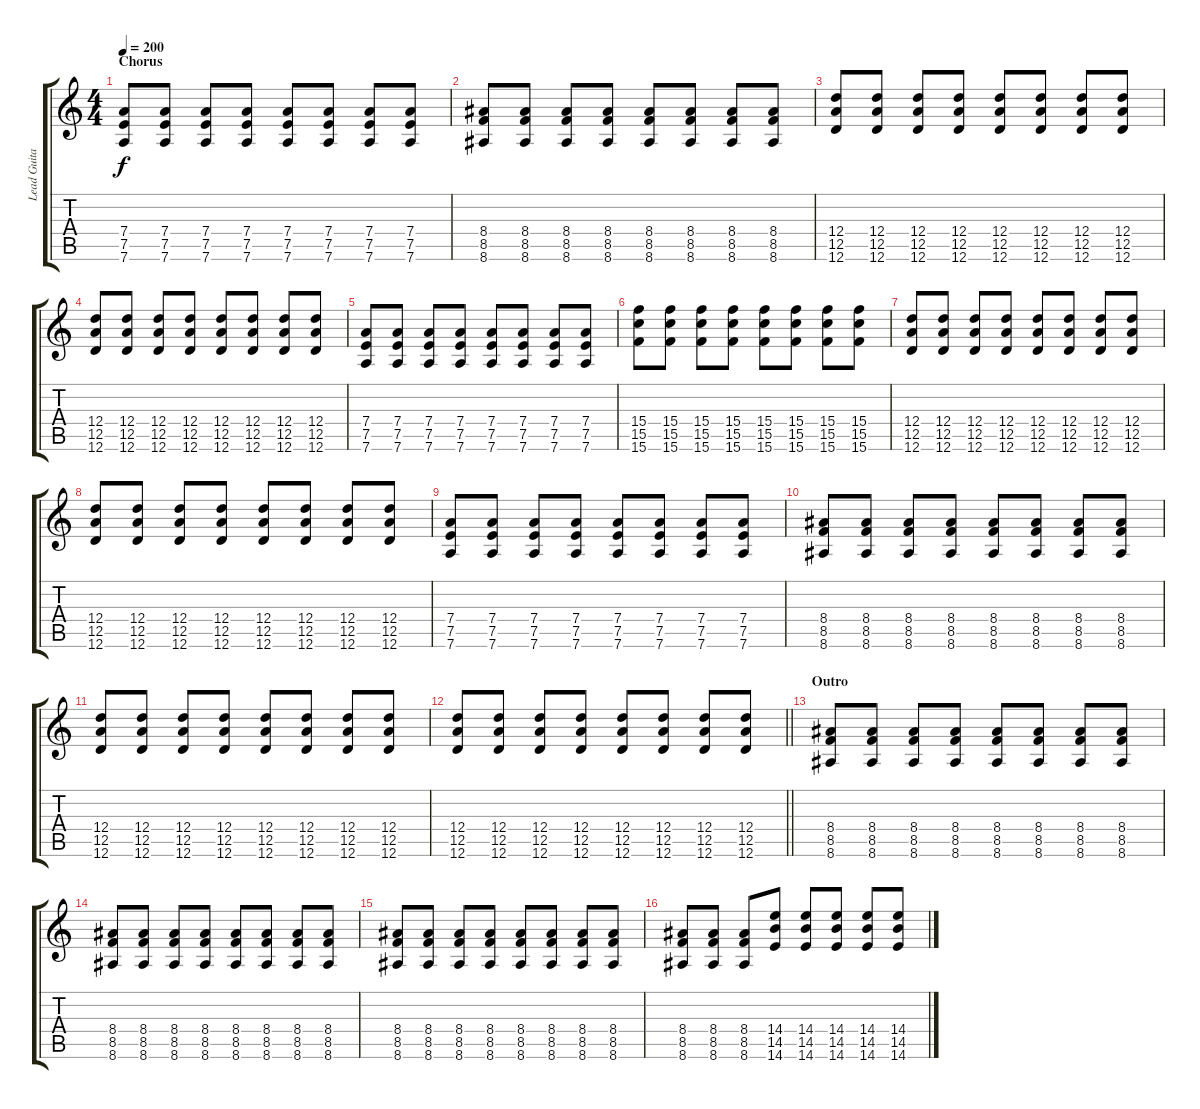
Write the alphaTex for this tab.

\track ("Lead Guitar - Daron" "Lead Guita") {instrument distortionguitar}
\staff {score tabs}
\tuning (E4 B3 G3 D3 A2 D2) {hide}
\ts (4 4)
\section ("" "Chorus")
\tempo 200
\clef g2
\ks c
(7.4 7.5 7.6).8{dy f} (7.4 7.5 7.6).8 (7.4 7.5 7.6).8 (7.4 7.5 7.6).8 (7.4 7.5 7.6).8 (7.4 7.5 7.6).8 (7.4 7.5 7.6).8 (7.4 7.5 7.6).8 |
(8.4 8.5 8.6).8 (8.4 8.5 8.6).8 (8.4 8.5 8.6).8 (8.4 8.5 8.6).8 (8.4 8.5 8.6).8 (8.4 8.5 8.6).8 (8.4 8.5 8.6).8 (8.4 8.5 8.6).8 |
(12.4 12.5 12.6).8 (12.4 12.5 12.6).8 (12.4 12.5 12.6).8 (12.4 12.5 12.6).8 (12.4 12.5 12.6).8 (12.4 12.5 12.6).8 (12.4 12.5 12.6).8 (12.4 12.5 12.6).8 |
(12.4 12.5 12.6).8 (12.4 12.5 12.6).8 (12.4 12.5 12.6).8 (12.4 12.5 12.6).8 (12.4 12.5 12.6).8 (12.4 12.5 12.6).8 (12.4 12.5 12.6).8 (12.4 12.5 12.6).8 |
(7.4 7.5 7.6).8 (7.4 7.5 7.6).8 (7.4 7.5 7.6).8 (7.4 7.5 7.6).8 (7.4 7.5 7.6).8 (7.4 7.5 7.6).8 (7.4 7.5 7.6).8 (7.4 7.5 7.6).8 |
(15.4 15.5 15.6).8 (15.4 15.5 15.6).8 (15.4 15.5 15.6).8 (15.4 15.5 15.6).8 (15.4 15.5 15.6).8 (15.4 15.5 15.6).8 (15.4 15.5 15.6).8 (15.4 15.5 15.6).8 |
(12.4 12.5 12.6).8 (12.4 12.5 12.6).8 (12.4 12.5 12.6).8 (12.4 12.5 12.6).8 (12.4 12.5 12.6).8 (12.4 12.5 12.6).8 (12.4 12.5 12.6).8 (12.4 12.5 12.6).8 |
(12.4 12.5 12.6).8 (12.4 12.5 12.6).8 (12.4 12.5 12.6).8 (12.4 12.5 12.6).8 (12.4 12.5 12.6).8 (12.4 12.5 12.6).8 (12.4 12.5 12.6).8 (12.4 12.5 12.6).8 |
(7.4 7.5 7.6).8 (7.4 7.5 7.6).8 (7.4 7.5 7.6).8 (7.4 7.5 7.6).8 (7.4 7.5 7.6).8 (7.4 7.5 7.6).8 (7.4 7.5 7.6).8 (7.4 7.5 7.6).8 |
(8.4 8.5 8.6).8 (8.4 8.5 8.6).8 (8.4 8.5 8.6).8 (8.4 8.5 8.6).8 (8.4 8.5 8.6).8 (8.4 8.5 8.6).8 (8.4 8.5 8.6).8 (8.4 8.5 8.6).8 |
(12.4 12.5 12.6).8 (12.4 12.5 12.6).8 (12.4 12.5 12.6).8 (12.4 12.5 12.6).8 (12.4 12.5 12.6).8 (12.4 12.5 12.6).8 (12.4 12.5 12.6).8 (12.4 12.5 12.6).8 |
\barLineRight lightlight
(12.4 12.5 12.6).8 (12.4 12.5 12.6).8 (12.4 12.5 12.6).8 (12.4 12.5 12.6).8 (12.4 12.5 12.6).8 (12.4 12.5 12.6).8 (12.4 12.5 12.6).8 (12.4 12.5 12.6).8 |
\section ("" "Outro")
(8.4 8.5 8.6).8 (8.4 8.5 8.6).8 (8.4 8.5 8.6).8 (8.4 8.5 8.6).8 (8.4 8.5 8.6).8 (8.4 8.5 8.6).8 (8.4 8.5 8.6).8 (8.4 8.5 8.6).8 |
(8.4 8.5 8.6).8 (8.4 8.5 8.6).8 (8.4 8.5 8.6).8 (8.4 8.5 8.6).8 (8.4 8.5 8.6).8 (8.4 8.5 8.6).8 (8.4 8.5 8.6).8 (8.4 8.5 8.6).8 |
(8.4 8.5 8.6).8 (8.4 8.5 8.6).8 (8.4 8.5 8.6).8 (8.4 8.5 8.6).8 (8.4 8.5 8.6).8 (8.4 8.5 8.6).8 (8.4 8.5 8.6).8 (8.4 8.5 8.6).8 |
(8.4 8.5 8.6).8 (8.4 8.5 8.6).8 (8.4 8.5 8.6).8 (14.4 14.5 14.6).8 (14.4 14.5 14.6).8 (14.4 14.5 14.6).8 (14.4 14.5 14.6).8 (14.4 14.5 14.6).8
